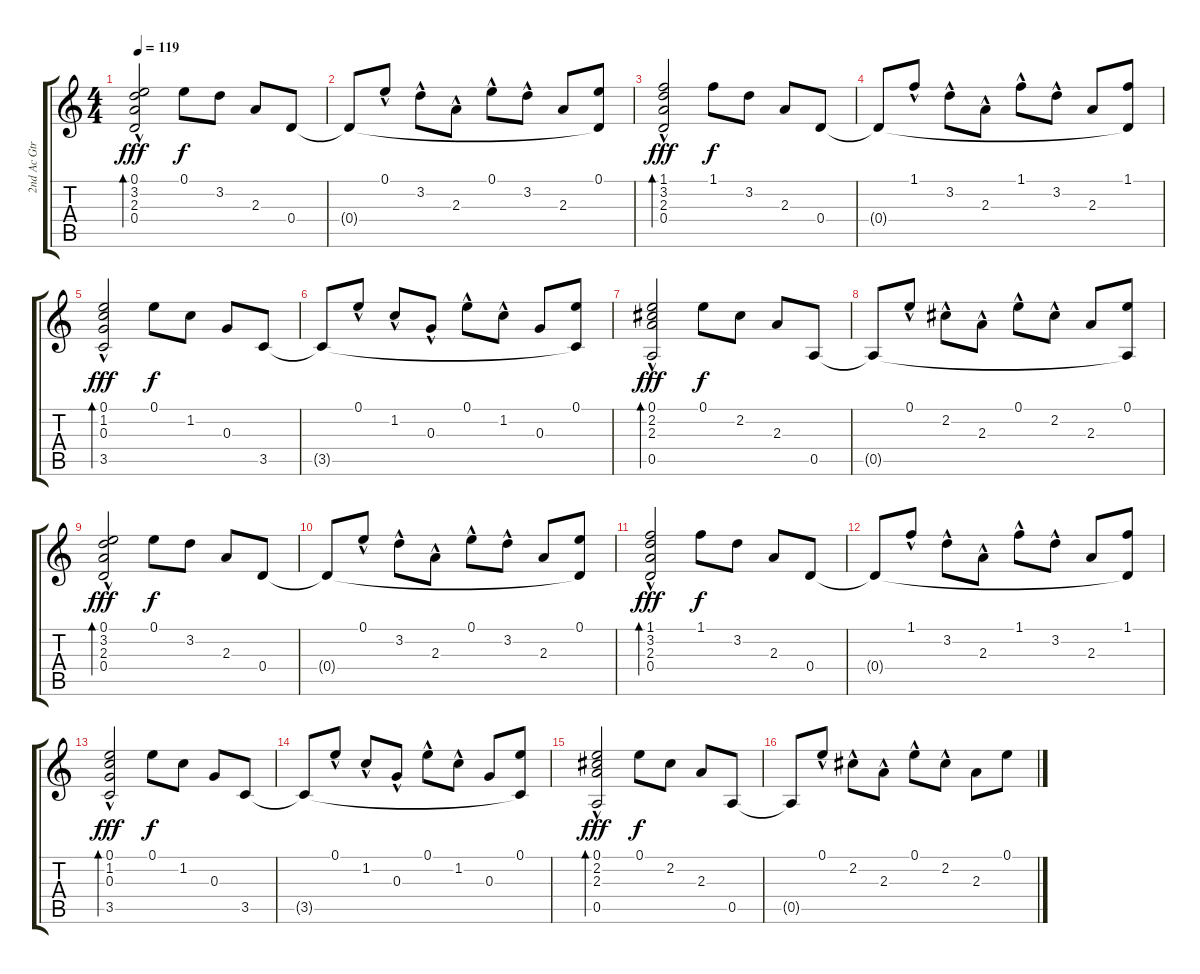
\track ("2nd Ac Gtr" "2nd Ac Gtr") {instrument acousticguitarsteel}
\staff {score tabs}
\tuning (E4 B3 G3 D3 A2 E2) {hide}
\ts (4 4)
\tempo 119
\clef g2
\ks c
(0.1 3.2 2.3 0.4{hac}).2{bd 120 dy fff} 0.1.8{dy f} 3.2.8 2.3.8 0.4.8 |
0.4{t}.8 0.1{hac}.8 3.2{hac}.8 2.3{hac}.8 0.1{hac}.8 3.2{hac}.8 2.3.8 (0.1 0.4{t}).8 |
(1.1 3.2 2.3 0.4{hac}).2{bd 120 dy fff} 1.1.8{dy f} 3.2.8 2.3.8 0.4.8 |
0.4{t}.8 1.1{hac}.8 3.2{hac}.8 2.3{hac}.8 1.1{hac}.8 3.2{hac}.8 2.3.8 (1.1 0.4{t}).8 |
(0.1 1.2 0.3 3.5{hac}).2{bd 120 dy fff} 0.1.8{dy f} 1.2.8 0.3.8 3.5.8 |
3.5{t}.8 0.1{hac}.8 1.2{hac}.8 0.3{hac}.8 0.1{hac}.8 1.2{hac}.8 0.3.8 (0.1 3.5{t}).8 |
(0.1 2.2 2.3 0.5{hac}).2{bd 120 dy fff} 0.1.8{dy f} 2.2.8 2.3.8 0.5.8 |
0.5{t}.8 0.1{hac}.8 2.2{hac}.8 2.3{hac}.8 0.1{hac}.8 2.2{hac}.8 2.3.8 (0.1 0.5{t}).8 |
(0.1 3.2 2.3 0.4{hac}).2{bd 120 dy fff} 0.1.8{dy f} 3.2.8 2.3.8 0.4.8 |
0.4{t}.8 0.1{hac}.8 3.2{hac}.8 2.3{hac}.8 0.1{hac}.8 3.2{hac}.8 2.3.8 (0.1 0.4{t}).8 |
(1.1 3.2 2.3 0.4{hac}).2{bd 120 dy fff} 1.1.8{dy f} 3.2.8 2.3.8 0.4.8 |
0.4{t}.8 1.1{hac}.8 3.2{hac}.8 2.3{hac}.8 1.1{hac}.8 3.2{hac}.8 2.3.8 (1.1 0.4{t}).8 |
(0.1 1.2 0.3 3.5{hac}).2{bd 120 dy fff} 0.1.8{dy f} 1.2.8 0.3.8 3.5.8 |
3.5{t}.8 0.1{hac}.8 1.2{hac}.8 0.3{hac}.8 0.1{hac}.8 1.2{hac}.8 0.3.8 (0.1 3.5{t}).8 |
(0.1 2.2 2.3 0.5{hac}).2{bd 120 dy fff} 0.1.8{dy f} 2.2.8 2.3.8 0.5.8 |
0.5{t}.8 0.1{hac}.8 2.2{hac}.8 2.3{hac}.8 0.1{hac}.8 2.2{hac}.8 2.3.8 0.1.8
